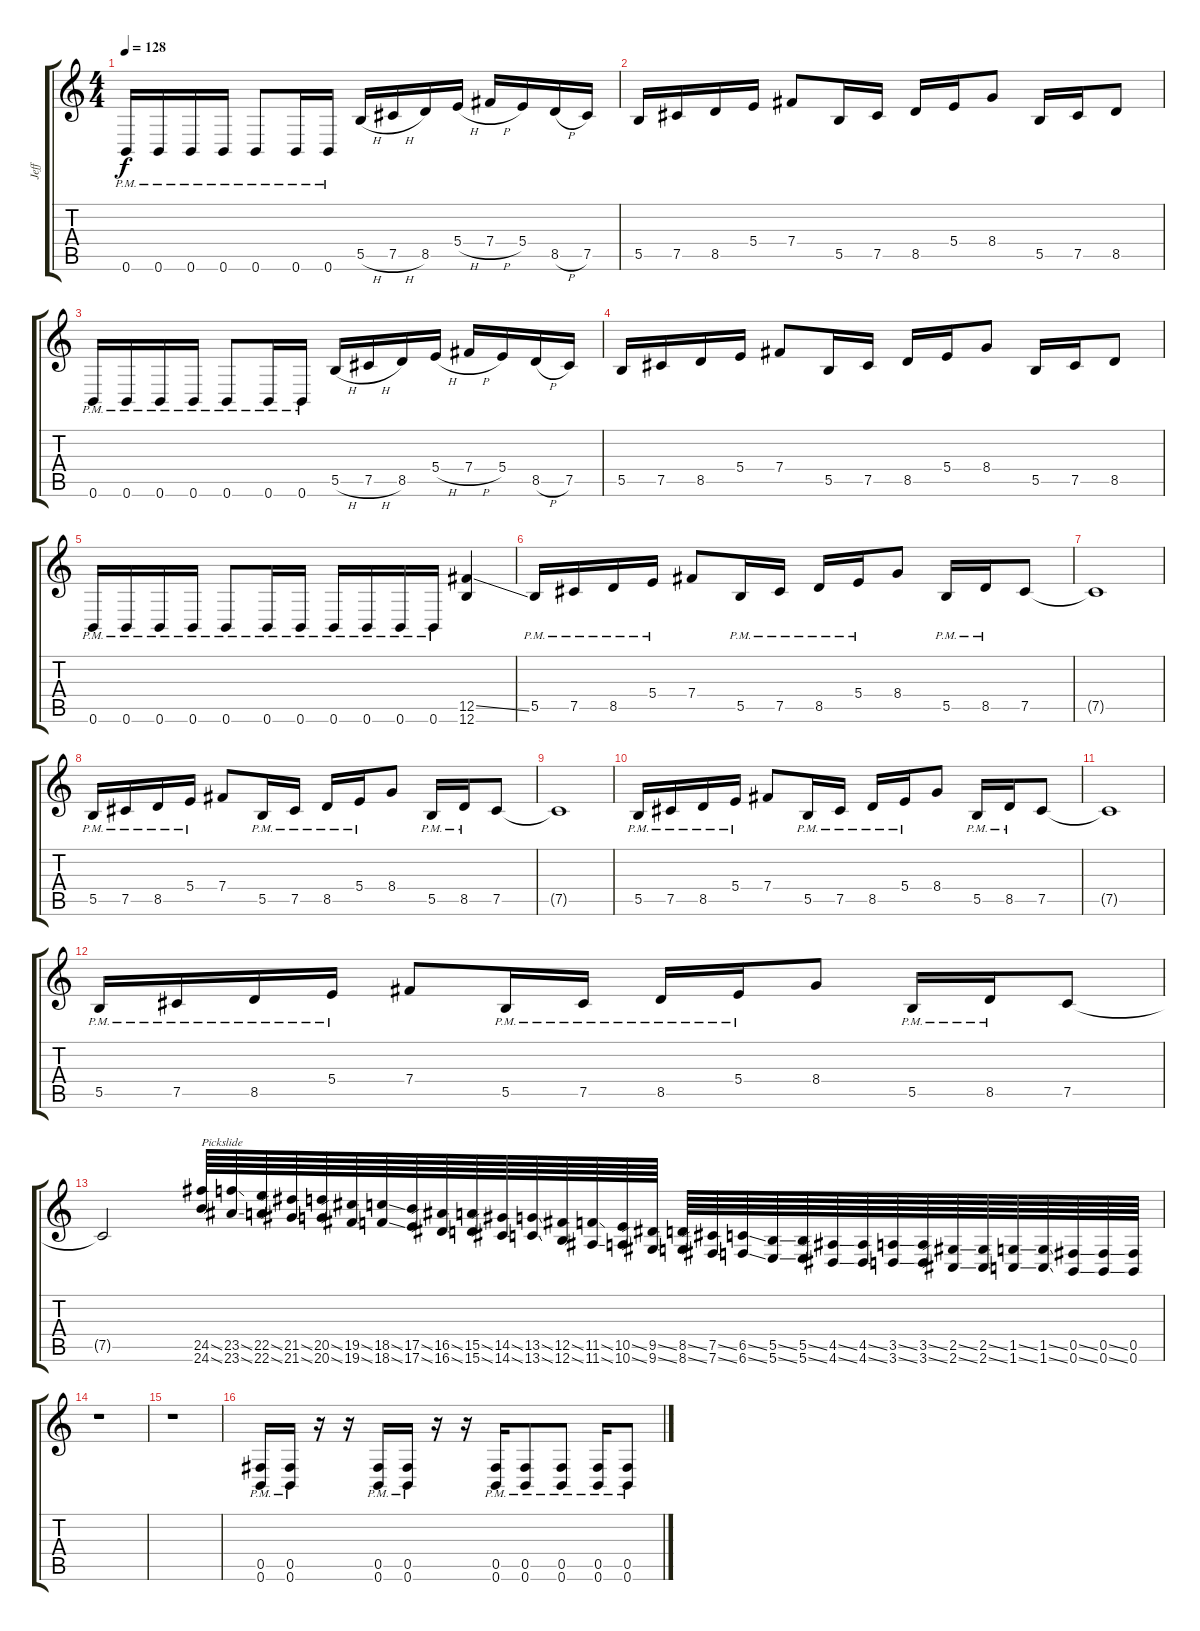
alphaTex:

\track ("Jeff" "Jeff") {instrument distortionguitar}
\staff {score tabs}
\tuning (Db4 Ab3 E3 B2 Gb2 B1) {hide}
\ts (4 4)
\tempo 128
\clef g2
\ks c
0.6{pm}.16{dy f} 0.6{pm}.16 0.6{pm}.16 0.6{pm}.16 0.6{pm}.8 0.6{pm}.16 0.6{pm}.16 5.5{h}.16 7.5{h}.16 8.5.16 5.4{h}.16 7.4{h}.16 5.4.16 8.5{h}.16 7.5.16 |
5.5.16 7.5.16 8.5.16 5.4.16 7.4.8 5.5.16 7.5.16 8.5.16 5.4.16 8.4.8 5.5.16 7.5.16 8.5.8 |
0.6{pm}.16 0.6{pm}.16 0.6{pm}.16 0.6{pm}.16 0.6{pm}.8 0.6{pm}.16 0.6{pm}.16 5.5{h}.16 7.5{h}.16 8.5.16 5.4{h}.16 7.4{h}.16 5.4.16 8.5{h}.16 7.5.16 |
5.5.16 7.5.16 8.5.16 5.4.16 7.4.8 5.5.16 7.5.16 8.5.16 5.4.16 8.4.8 5.5.16 7.5.16 8.5.8 |
0.6{pm}.16 0.6{pm}.16 0.6{pm}.16 0.6{pm}.16 0.6{pm}.8 0.6{pm}.16 0.6{pm}.16 0.6{pm}.16 0.6{pm}.16 0.6{pm}.16 0.6{pm}.16 (12.5{ss} 12.6).4 |
5.5{pm}.16 7.5{pm}.16 8.5{pm}.16 5.4{pm}.16 7.4.8 5.5{pm}.16 7.5{pm}.16 8.5{pm}.16 5.4{pm}.16 8.4.8 5.5{pm}.16 8.5{pm}.16 7.5.8 |
7.5{t}.1 |
5.5{pm}.16 7.5{pm}.16 8.5{pm}.16 5.4{pm}.16 7.4.8 5.5{pm}.16 7.5{pm}.16 8.5{pm}.16 5.4{pm}.16 8.4.8 5.5{pm}.16 8.5{pm}.16 7.5.8 |
7.5{t}.1 |
5.5{pm}.16 7.5{pm}.16 8.5{pm}.16 5.4{pm}.16 7.4.8 5.5{pm}.16 7.5{pm}.16 8.5{pm}.16 5.4{pm}.16 8.4.8 5.5{pm}.16 8.5{pm}.16 7.5.8 |
7.5{t}.1 |
5.5{pm}.16 7.5{pm}.16 8.5{pm}.16 5.4{pm}.16 7.4.8 5.5{pm}.16 7.5{pm}.16 8.5{pm}.16 5.4{pm}.16 8.4.8 5.5{pm}.16 8.5{pm}.16 7.5.8 |
7.5{t}.2 (24.5{ss} 24.6{ss}).64{txt "Pickslide"} (23.5{ss} 23.6{ss}).64 (22.5{ss} 22.6{ss}).64 (21.5{ss} 21.6{ss}).64 (20.5{ss} 20.6{ss}).64 (19.5{ss} 19.6{ss}).64 (18.5{ss} 18.6{ss}).64 (17.5{ss} 17.6{ss}).64 (16.5{ss} 16.6{ss}).64 (15.5{ss} 15.6{ss}).64 (14.5{ss} 14.6{ss}).64 (13.5{ss} 13.6{ss}).64 (12.5{ss} 12.6{ss}).64 (11.5{ss} 11.6{ss}).64 (10.5{ss} 10.6{ss}).64 (9.5{ss} 9.6{ss}).64 (8.5{ss} 8.6{ss}).64 (7.5{ss} 7.6{ss}).64 (6.5{ss} 6.6{ss}).64 (5.5{ss} 5.6{ss}).64 (5.5{ss} 5.6{ss}).64 (4.5{ss} 4.6{ss}).64 (4.5{ss} 4.6{ss}).64 (3.5{ss} 3.6{ss}).64 (3.5{ss} 3.6{ss}).64 (2.5{ss} 2.6{ss}).64 (2.5{ss} 2.6{ss}).64 (1.5{ss} 1.6{ss}).64 (1.5{ss} 1.6{ss}).64 (0.5{ss} 0.6{ss}).64 (0.5{ss} 0.6{ss}).64 (0.5 0.6).64 |
r.1 |
r.1 |
(0.5{pm} 0.6{pm}).16 (0.5{pm} 0.6{pm}).16 r.16 r.16 (0.5{pm} 0.6{pm}).16 (0.5{pm} 0.6{pm}).16 r.16 r.16 (0.5{pm} 0.6{pm}).16 (0.5{pm} 0.6{pm}).8 (0.5{pm} 0.6{pm}).8 (0.5{pm} 0.6{pm}).16 (0.5{pm} 0.6{pm}).8
